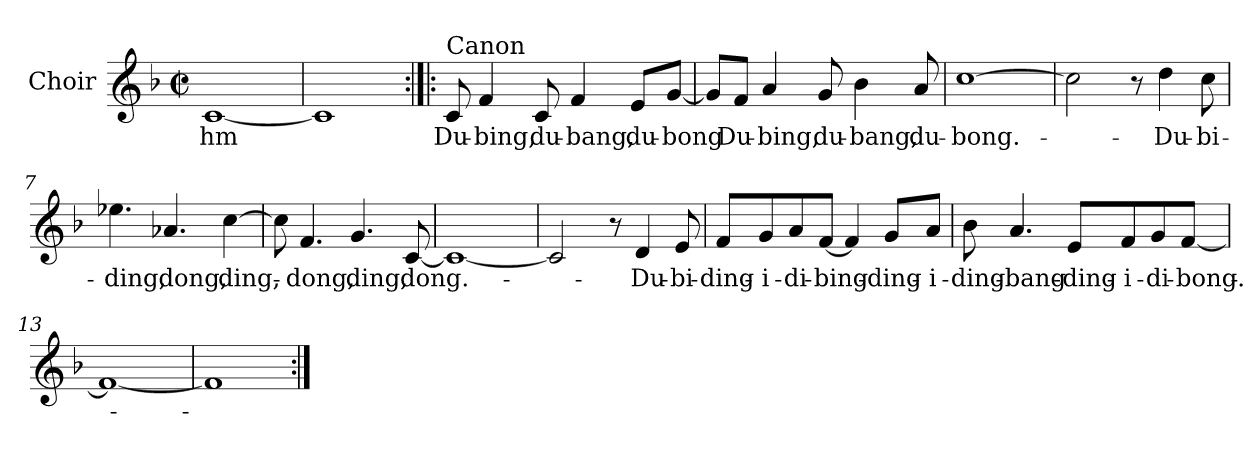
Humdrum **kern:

**kern	**text
*part1	*part1
*staff1	*staff1
*I"Choir	*
*I'Ch	*
*clefG2	*
*k[b-]	*
*F:	*
*M2/2	*
*met(c|)	*
=1	=1
[1c	hm
=2	=2
1c]	.
!!LO:LB:g=z
=3:|!|:	=3:|!|:
!LO:TX:a:t=Canon	!
8c/	Du-
4f/	-bing,
8c/	du-
4f/	-bang,
8e/L	du-
[8g/J	-bong
=4	=4
8g/L]	.
8f/J	Du-
4a/	-bing,
8g/	du-
4b-\	-bang,
8a/	du-
!!LO:LB:g=z
=5	=5
[1cc	-bong.-
=6	=6
2cc\]	.
8r	.
4dd\	Du-
8cc\	-bi-
!!LO:LB:g=z
=7	=7
4.ee-X\	-ding,
4.a-X/	dong,
[4cc\	ding,-
=8	=8
8cc\]	.
4.f/	-dong,
4.g/	ding,
[8c/	dong.-
!!LO:LB:g=z
=9	=9
1c_	.
=10	=10
2c/]	.
8r	.
4d/	-Du-
8e/	-bi-
!!LO:LB:g=z
=11	=11
8f/L	-ding-
8g/	-i-
8a/	-di-
[8f/J	-bing-
4f/]	.
8g/L	-ding-
8a/J	-i-
=12	=12
8b-\	-ding-
4.a/	-bang-
8e/L	-ding-
8f/	-i-
8g/	-di-
[8f/J	-bong.-
!!LO:LB:g=z
=13	=13
1f_	.
=14	=14
1f]	.
=:|!	=:|!
*-	*-
